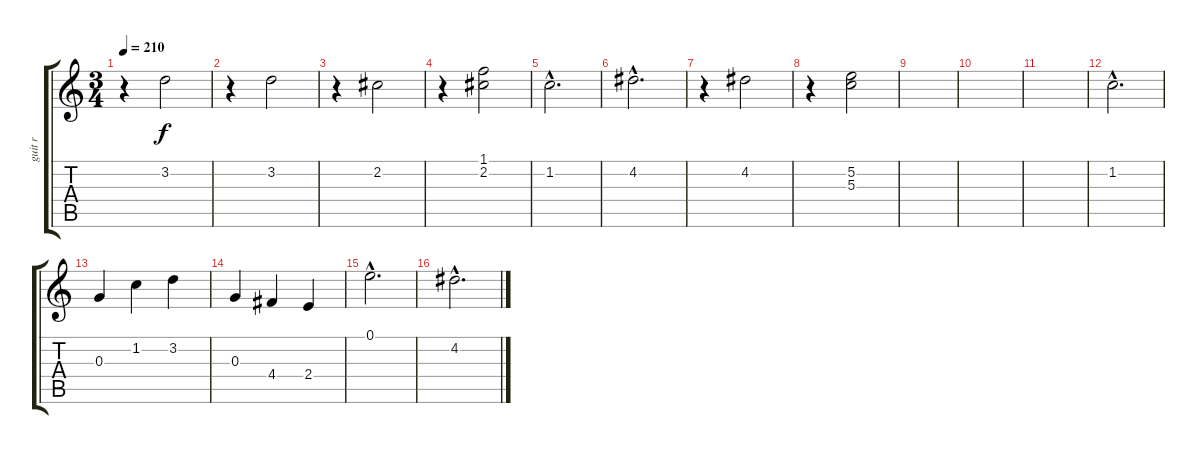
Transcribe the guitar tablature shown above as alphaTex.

\track ("guit r" "guit r") {instrument acousticguitarnylon}
\staff {score tabs}
\tuning (E4 B3 G3 D3 A2 E2) {hide}
\ts (3 4)
\tempo 210
\clef g2
\ks c
r.4{dy f} 3.2.2 |
r.4 3.2.2 |
r.4 2.2.2 |
r.4 (1.1 2.2).2 |
1.2{hac}.2{d} |
4.2{hac}.2{d} |
r.4 4.2.2 |
r.4 (5.2 5.3).2 |
|
|
|
1.2{hac}.2{d} |
0.3.4 1.2.4 3.2.4 |
0.3.4 4.4.4 2.4.4 |
0.1{hac}.2{d} |
4.2{hac}.2{d}
